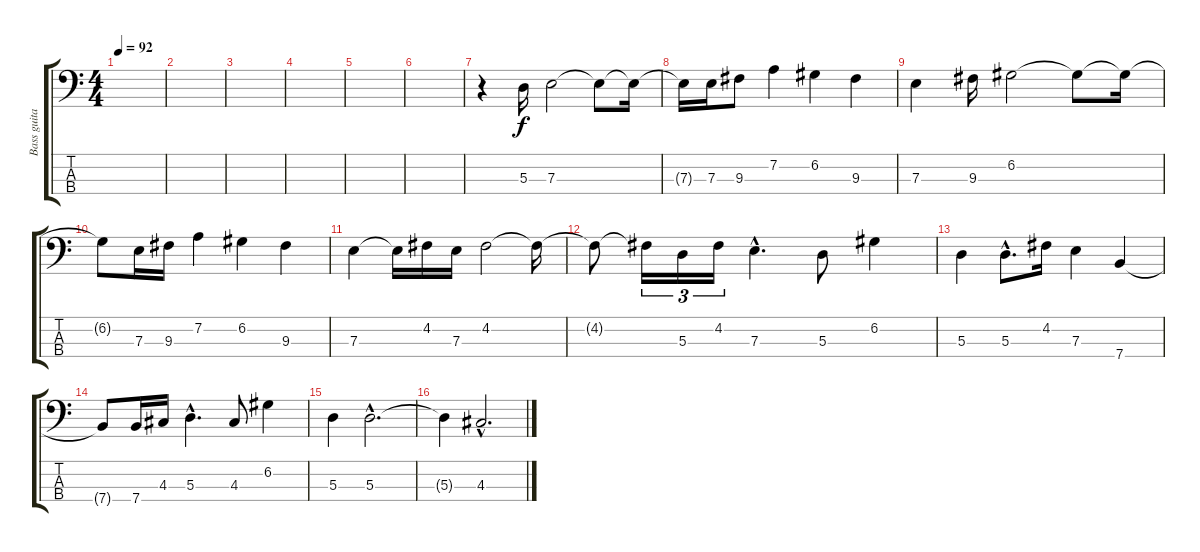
\track ("Bass guitar" "Bass guita") {instrument electricbasspick}
\staff {score tabs}
\tuning (G2 D2 A1 E1) {hide}
\ts (4 4)
\tempo 92
\clef f4
\ks c
|
|
|
|
|
|
r.4 5.3.16 7.3.2 7.3{t}.8 7.3{t}.16 |
7.3{t}.16 7.3.16 9.3.8 7.2.4 6.2.4 9.3.4 |
7.3.4 9.3.16 6.2.2 6.2{t}.8 6.2{t}.16 |
6.2{t}.8 7.3.16 9.3.16 7.2.4 6.2.4 9.3.4 |
7.3.4 7.3{t}.16 4.2.16 7.3.16 4.2.2 4.2{t}.16 |
4.2{t}.8 4.2{t}.16{tu (3 2)} 5.3.16{tu (3 2)} 4.2.16{tu (3 2)} 7.3{hac}.4{d} 5.3.8 6.2.4 |
5.3.4 5.3{hac}.8{d} 4.2.16 7.3.4 7.4.4 |
7.4{t}.8 7.4.16 4.3.16 5.3{hac}.4{d} 4.3.8 6.2.4 |
5.3.4 5.3{hac}.2{d} |
5.3{t}.4 4.3{hac}.2{d}
